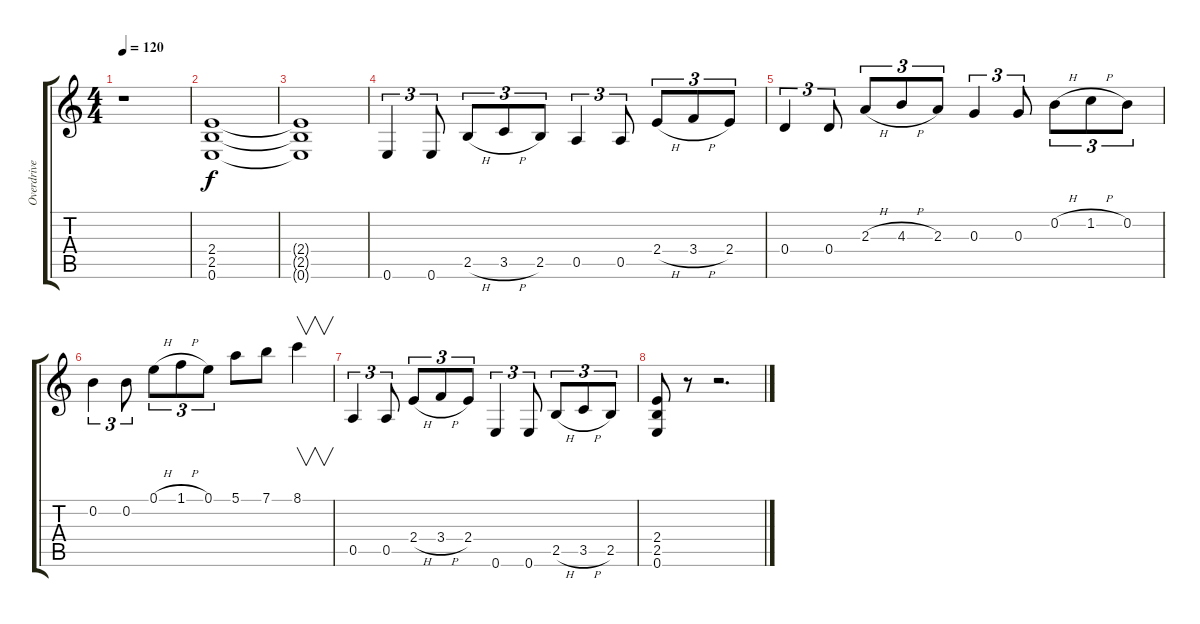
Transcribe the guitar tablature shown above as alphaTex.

\track ("Overdrive" "Overdrive") {instrument overdrivenguitar}
\staff {score tabs}
\tuning (E4 B3 G3 D3 A2 E2) {hide}
\ts (4 4)
\tempo 120
\clef g2
\ks c
r.1{dy f} |
(2.4 2.5 0.6).1 |
(2.4{t} 2.5{t} 0.6{t}).1 |
0.6.4{tu (3 2)} 0.6.8{tu (3 2)} 2.5{h}.8{tu (3 2)} 3.5{h}.8{tu (3 2)} 2.5.8{tu (3 2)} 0.5.4{tu (3 2)} 0.5.8{tu (3 2)} 2.4{h}.8{tu (3 2)} 3.4{h}.8{tu (3 2)} 2.4.8{tu (3 2)} |
0.4.4{tu (3 2)} 0.4.8{tu (3 2)} 2.3{h}.8{tu (3 2)} 4.3{h}.8{tu (3 2)} 2.3.8{tu (3 2)} 0.3.4{tu (3 2)} 0.3.8{tu (3 2)} 0.2{h}.8{tu (3 2)} 1.2{h}.8{tu (3 2)} 0.2.8{tu (3 2)} |
0.2.4{tu (3 2)} 0.2.8{tu (3 2)} 0.1{h}.8{tu (3 2)} 1.1{h}.8{tu (3 2)} 0.1.8{tu (3 2)} 5.1.8 7.1.8 8.1.4{v} |
0.5.4{tu (3 2)} 0.5.8{tu (3 2)} 2.4{h}.8{tu (3 2)} 3.4{h}.8{tu (3 2)} 2.4.8{tu (3 2)} 0.6.4{tu (3 2)} 0.6.8{tu (3 2)} 2.5{h}.8{tu (3 2)} 3.5{h}.8{tu (3 2)} 2.5.8{tu (3 2)} |
(2.4 2.5 0.6).8 r.8 r.2{d}
